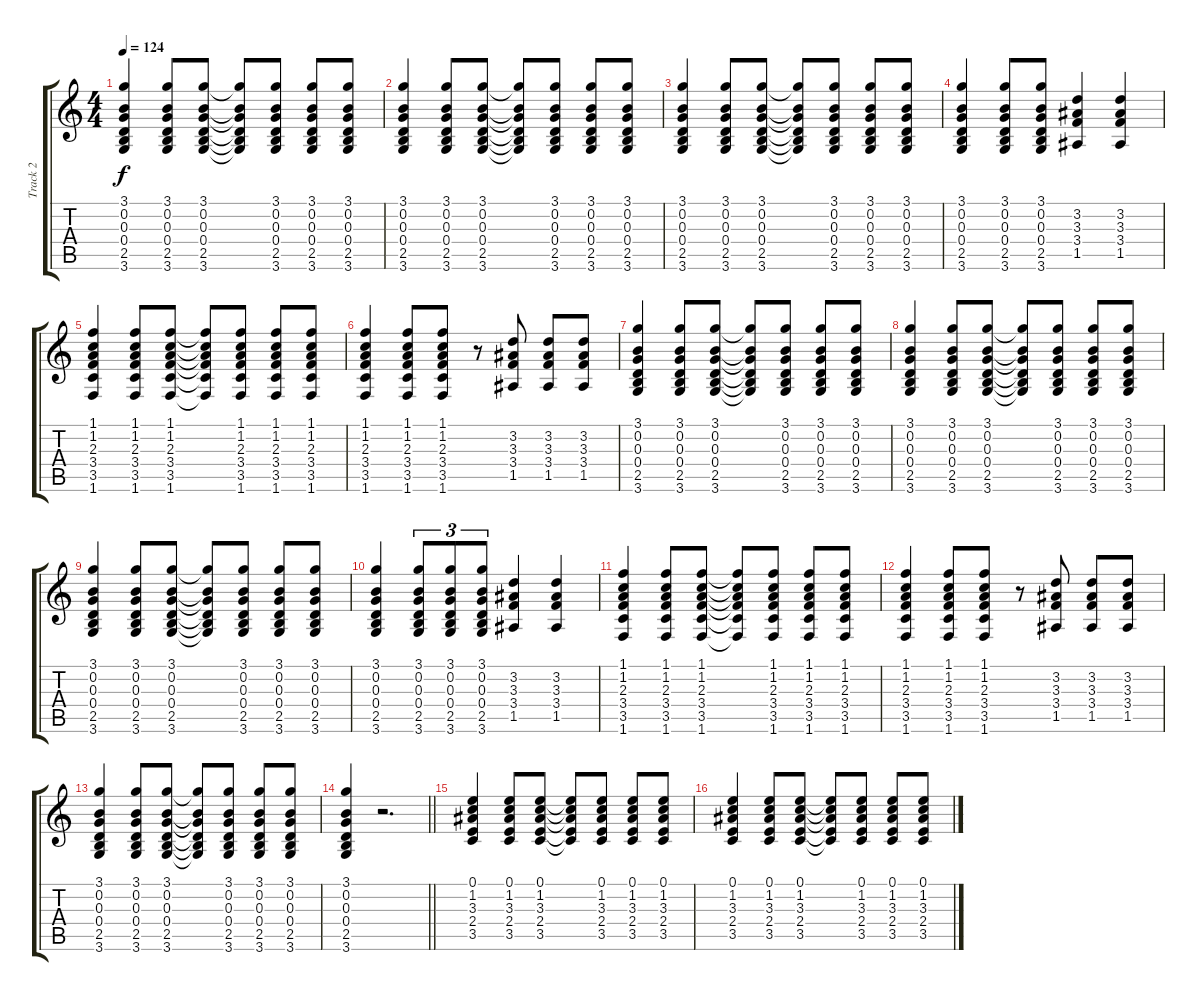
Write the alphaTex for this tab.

\track ("Track 2" "Track 2") {instrument acousticguitarsteel}
\staff {score tabs}
\tuning (E4 B3 G3 D3 A2 E2) {hide}
\ts (4 4)
\tempo 124
\clef g2
\ks c
(3.1 0.2 0.3 0.4 2.5 3.6).4{dy f instrument acousticguitarsteel} (3.1 0.2 0.3 0.4 2.5 3.6).8 (3.1 0.2 0.3 0.4 2.5 3.6).8 (3.1{t} 0.2{t} 0.3{t} 0.4{t} 2.5{t} 3.6{t}).8 (3.1 0.2 0.3 0.4 2.5 3.6).8 (3.1 0.2 0.3 0.4 2.5 3.6).8 (3.1 0.2 0.3 0.4 2.5 3.6).8 |
(3.1 0.2 0.3 0.4 2.5 3.6).4 (3.1 0.2 0.3 0.4 2.5 3.6).8 (3.1 0.2 0.3 0.4 2.5 3.6).8 (3.1{t} 0.2{t} 0.3{t} 0.4{t} 2.5{t} 3.6{t}).8 (3.1 0.2 0.3 0.4 2.5 3.6).8 (3.1 0.2 0.3 0.4 2.5 3.6).8 (3.1 0.2 0.3 0.4 2.5 3.6).8 |
(3.1 0.2 0.3 0.4 2.5 3.6).4 (3.1 0.2 0.3 0.4 2.5 3.6).8 (3.1 0.2 0.3 0.4 2.5 3.6).8 (3.1{t} 0.2{t} 0.3{t} 0.4{t} 2.5{t} 3.6{t}).8 (3.1 0.2 0.3 0.4 2.5 3.6).8 (3.1 0.2 0.3 0.4 2.5 3.6).8 (3.1 0.2 0.3 0.4 2.5 3.6).8 |
(3.1 0.2 0.3 0.4 2.5 3.6).4 (3.1 0.2 0.3 0.4 2.5 3.6).8 (3.1 0.2 0.3 0.4 2.5 3.6).8 (3.2 3.3 3.4 1.5).4 (3.2 3.3 3.4 1.5).4 |
(1.1 1.2 2.3 3.4 3.5 1.6).4 (1.1 1.2 2.3 3.4 3.5 1.6).8 (1.1 1.2 2.3 3.4 3.5 1.6).8 (1.1{t} 1.2{t} 2.3{t} 3.4{t} 3.5{t} 1.6{t}).8 (1.1 1.2 2.3 3.4 3.5 1.6).8 (1.1 1.2 2.3 3.4 3.5 1.6).8 (1.1 1.2 2.3 3.4 3.5 1.6).8 |
(1.1 1.2 2.3 3.4 3.5 1.6).4 (1.1 1.2 2.3 3.4 3.5 1.6).8 (1.1 1.2 2.3 3.4 3.5 1.6).8 r.8 (3.2 3.3 3.4 1.5).8 (3.2 3.3 3.4 1.5).8 (3.2 3.3 3.4 1.5).8 |
(3.1 0.2 0.3 0.4 2.5 3.6).4 (3.1 0.2 0.3 0.4 2.5 3.6).8 (3.1 0.2 0.3 0.4 2.5 3.6).8 (3.1{t} 0.2{t} 0.3{t} 0.4{t} 2.5{t} 3.6{t}).8 (3.1 0.2 0.3 0.4 2.5 3.6).8 (3.1 0.2 0.3 0.4 2.5 3.6).8 (3.1 0.2 0.3 0.4 2.5 3.6).8 |
(3.1 0.2 0.3 0.4 2.5 3.6).4 (3.1 0.2 0.3 0.4 2.5 3.6).8 (3.1 0.2 0.3 0.4 2.5 3.6).8 (3.1{t} 0.2{t} 0.3{t} 0.4{t} 2.5{t} 3.6{t}).8 (3.1 0.2 0.3 0.4 2.5 3.6).8 (3.1 0.2 0.3 0.4 2.5 3.6).8 (3.1 0.2 0.3 0.4 2.5 3.6).8 |
(3.1 0.2 0.3 0.4 2.5 3.6).4 (3.1 0.2 0.3 0.4 2.5 3.6).8 (3.1 0.2 0.3 0.4 2.5 3.6).8 (3.1{t} 0.2{t} 0.3{t} 0.4{t} 2.5{t} 3.6{t}).8 (3.1 0.2 0.3 0.4 2.5 3.6).8 (3.1 0.2 0.3 0.4 2.5 3.6).8 (3.1 0.2 0.3 0.4 2.5 3.6).8 |
(3.1 0.2 0.3 0.4 2.5 3.6).4 (3.1 0.2 0.3 0.4 2.5 3.6).8{tu (3 2)} (3.1 0.2 0.3 0.4 2.5 3.6).8{tu (3 2)} (3.1 0.2 0.3 0.4 2.5 3.6).8{tu (3 2)} (3.2 3.3 3.4 1.5).4 (3.2 3.3 3.4 1.5).4 |
(1.1 1.2 2.3 3.4 3.5 1.6).4 (1.1 1.2 2.3 3.4 3.5 1.6).8 (1.1 1.2 2.3 3.4 3.5 1.6).8 (1.1{t} 1.2{t} 2.3{t} 3.4{t} 3.5{t} 1.6{t}).8 (1.1 1.2 2.3 3.4 3.5 1.6).8 (1.1 1.2 2.3 3.4 3.5 1.6).8 (1.1 1.2 2.3 3.4 3.5 1.6).8 |
(1.1 1.2 2.3 3.4 3.5 1.6).4 (1.1 1.2 2.3 3.4 3.5 1.6).8 (1.1 1.2 2.3 3.4 3.5 1.6).8 r.8 (3.2 3.3 3.4 1.5).8 (3.2 3.3 3.4 1.5).8 (3.2 3.3 3.4 1.5).8 |
(3.1 0.2 0.3 0.4 2.5 3.6).4 (3.1 0.2 0.3 0.4 2.5 3.6).8 (3.1 0.2 0.3 0.4 2.5 3.6).8 (3.1{t} 0.2{t} 0.3{t} 0.4{t} 2.5{t} 3.6{t}).8 (3.1 0.2 0.3 0.4 2.5 3.6).8 (3.1 0.2 0.3 0.4 2.5 3.6).8 (3.1 0.2 0.3 0.4 2.5 3.6).8 |
\barLineRight lightlight
(3.1 0.2 0.3 0.4 2.5 3.6).4 r.2{d} |
(0.1 1.2 3.3 2.4 3.5).4 (0.1 1.2 3.3 2.4 3.5).8 (0.1 1.2 3.3 2.4 3.5).8 (0.1{t} 1.2{t} 3.3{t} 2.4{t} 3.5{t}).8 (0.1 1.2 3.3 2.4 3.5).8 (0.1 1.2 3.3 2.4 3.5).8 (0.1 1.2 3.3 2.4 3.5).8 |
(0.1 1.2 3.3 2.4 3.5).4 (0.1 1.2 3.3 2.4 3.5).8 (0.1 1.2 3.3 2.4 3.5).8 (0.1{t} 1.2{t} 3.3{t} 2.4{t} 3.5{t}).8 (0.1 1.2 3.3 2.4 3.5).8 (0.1 1.2 3.3 2.4 3.5).8 (0.1 1.2 3.3 2.4 3.5).8
